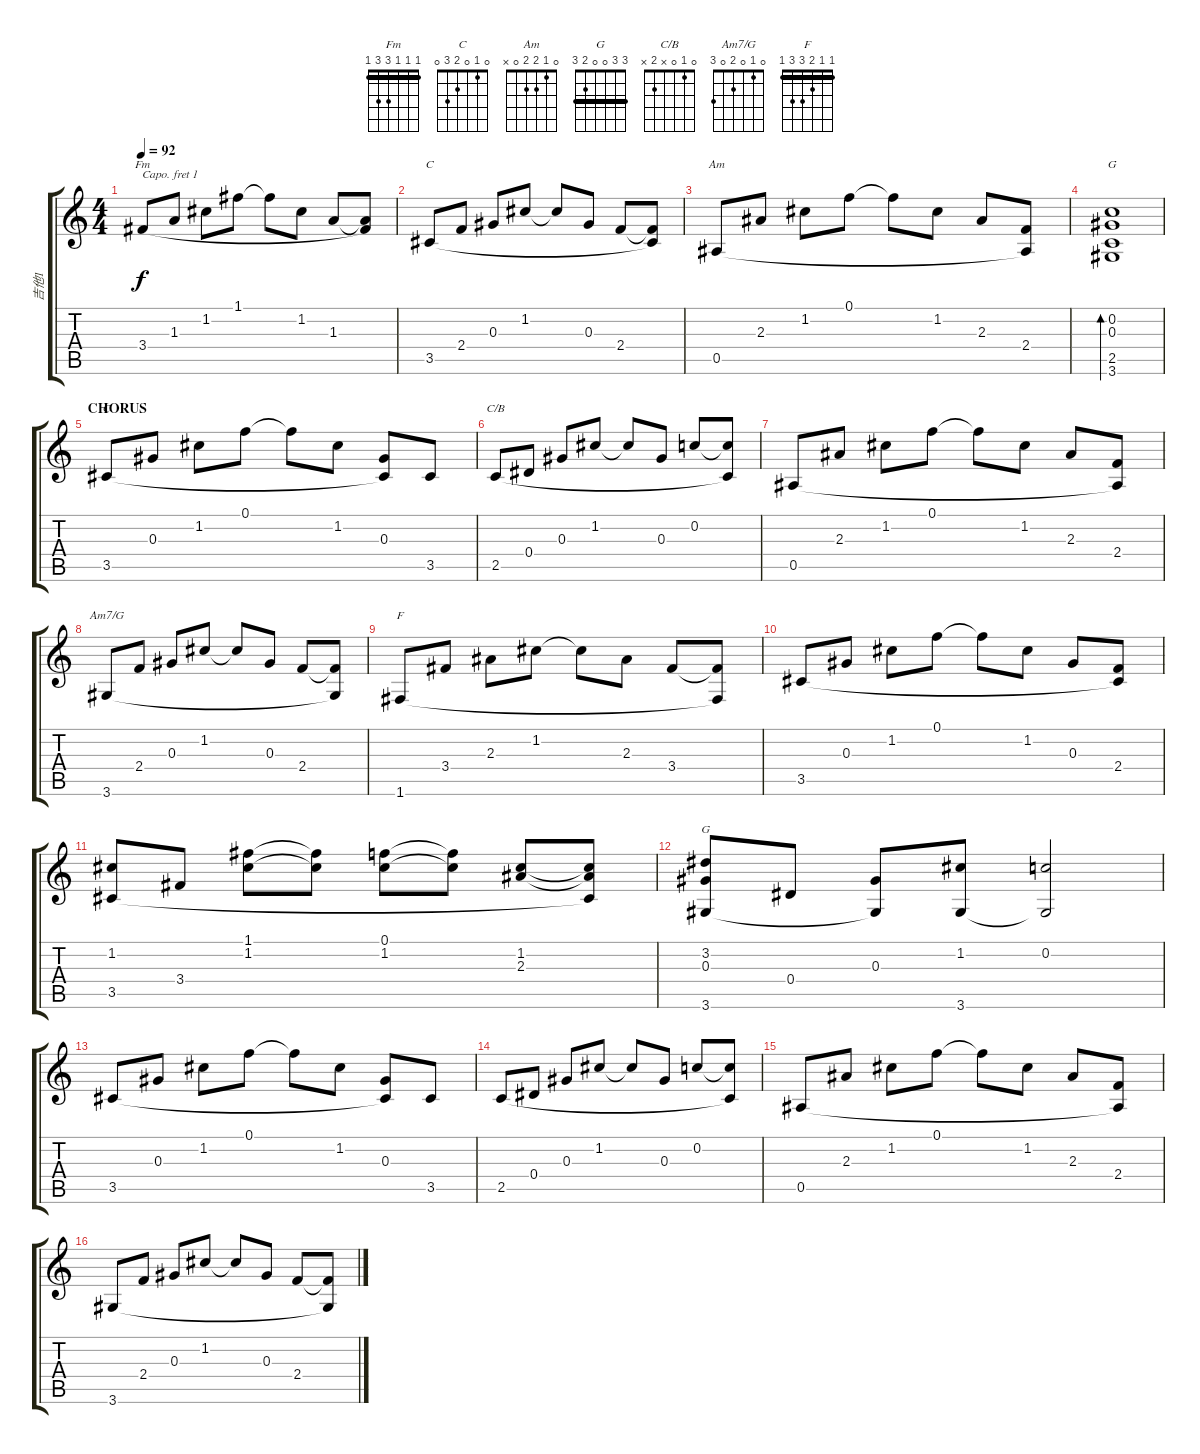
\track ("吉他1" "吉他1") {instrument acousticguitarnylon}
\staff {score tabs}
\capo 1
\tuning (E4 B3 G3 D3 A2 E2) {hide}
\chord ("Fm" 1 1 1 3 3 1) {barre 1}
\chord ("C" 0 1 0 2 3 x)
\chord ("Am" 0 1 2 2 0 x)
\chord ("G" 3 0 0 0 2 3)
\chord ("C" 0 1 0 2 3 0)
\chord ("C/B" 0 1 0 x 2 x)
\chord ("Am7/G" 0 1 0 2 0 3)
\chord ("F" 1 1 2 3 3 1) {barre 1}
\chord ("G" 3 3 0 0 2 3) {barre 3}
\ts (4 4)
\tempo 92
\clef g2
\ks c
3.4.8{ch "Fm" dy f} 1.3.8 1.2.8 1.1.8 1.1{t}.8 1.2.8 1.3.8 (1.3{t} 3.4{t}).8 |
3.5.8{ch "C"} 2.4.8 0.3.8 1.2.8 1.2{t}.8 0.3.8 2.4.8 (2.4{t} 3.5{t}).8 |
0.5.8{ch "Am"} 2.3.8 1.2.8 0.1.8 0.1{t}.8 1.2.8 2.3.8 (2.4 0.5{t}).8 |
(0.2 0.3 2.5 3.6).1{bd 240 ch "G" volume 9} |
\section ("" "CHORUS")
3.5.8{ch "C" volume 11} 0.3.8 1.2.8 0.1.8 0.1{t}.8 1.2.8 (0.3 3.5{t}).8 3.5.8 |
2.5.8{ch "C/B"} 0.4.8 0.3.8 1.2.8 1.2{t}.8 0.3.8 0.2.8 (0.2{t} 2.5{t}).8 |
0.5.8 2.3.8 1.2.8 0.1.8 0.1{t}.8 1.2.8 2.3.8 (2.4 0.5{t}).8 |
3.6.8{ch "Am7/G"} 2.4.8 0.3.8 1.2.8 1.2{t}.8 0.3.8 2.4.8 (2.4{t} 3.6{t}).8 |
1.6.8{ch "F"} 3.4.8 2.3.8 1.2.8 1.2{t}.8 2.3.8 3.4.8 (3.4{t} 1.6{t}).8 |
3.5.8 0.3.8 1.2.8 0.1.8 0.1{t}.8 1.2.8 0.3.8 (2.4 3.5{t}).8 |
(1.2 3.5).8 3.4.8 (1.1 1.2).8 (1.1{t} 1.2{t}).8 (0.1 1.2).8 (0.1{t} 1.2{t}).8 (1.2 2.3).8 (1.2{t} 2.3{t} 3.5{t}).8 |
(3.2 0.3 3.6).8{ch "G"} 0.4.8 (0.3 3.6{t}).8 (1.2 3.6).8 (0.2 3.6{t}).2 |
3.5.8 0.3.8 1.2.8 0.1.8 0.1{t}.8 1.2.8 (0.3 3.5{t}).8 3.5.8 |
2.5.8 0.4.8 0.3.8 1.2.8 1.2{t}.8 0.3.8 0.2.8 (0.2{t} 2.5{t}).8 |
0.5.8 2.3.8 1.2.8 0.1.8 0.1{t}.8 1.2.8 2.3.8 (2.4 0.5{t}).8 |
3.6.8 2.4.8 0.3.8 1.2.8 1.2{t}.8 0.3.8 2.4.8 (2.4{t} 3.6{t}).8
